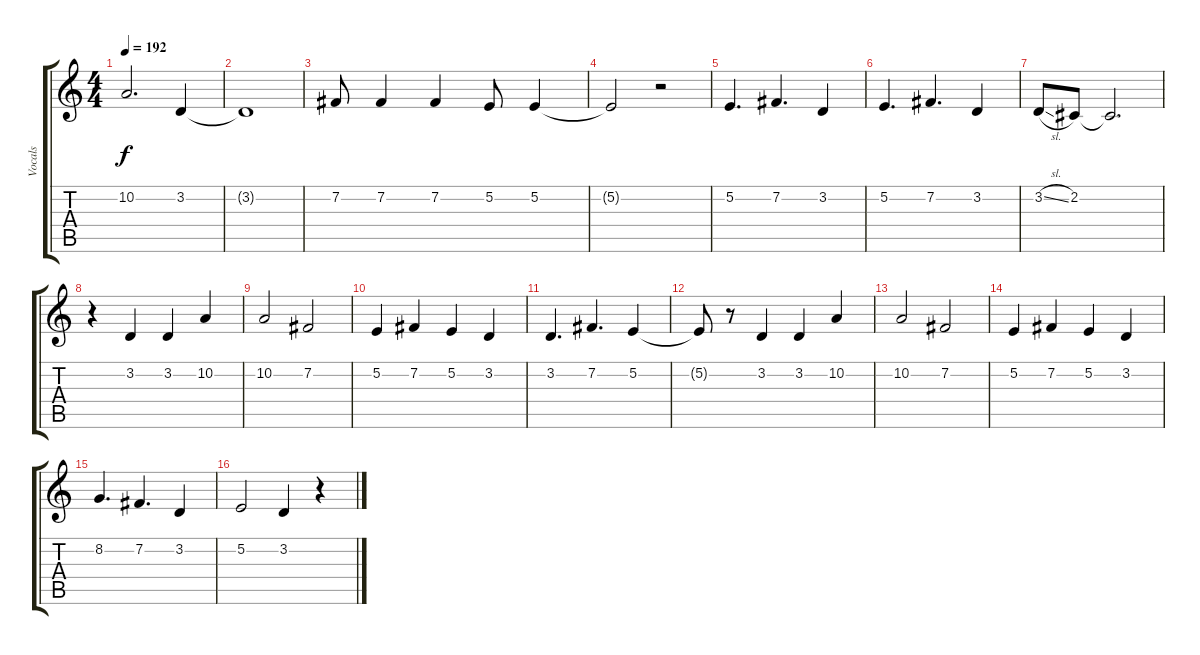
\track ("Vocals" "Vocals") {instrument fx1rain}
\staff {score tabs}
\tuning (E4 B3 G3 D3 A2 E2) {hide}
\ts (4 4)
\tempo 192
\clef g2
\ks c
10.2.2{d dy f} 3.2.4 |
3.2{t}.1 |
7.2.8 7.2.4 7.2.4 5.2.8 5.2.4 |
5.2{t}.2 r.2 |
5.2.4{d} 7.2.4{d} 3.2.4 |
5.2.4{d} 7.2.4{d} 3.2.4 |
3.2{sl}.8 2.2.8 2.2{t}.2{d} |
r.4 3.2.4 3.2.4 10.2.4 |
10.2.2 7.2.2 |
5.2.4 7.2.4 5.2.4 3.2.4 |
3.2.4{d} 7.2.4{d} 5.2.4 |
5.2{t}.8 r.8 3.2.4 3.2.4 10.2.4 |
10.2.2 7.2.2 |
5.2.4 7.2.4 5.2.4 3.2.4 |
8.2.4{d} 7.2.4{d} 3.2.4 |
5.2.2 3.2.4 r.4
